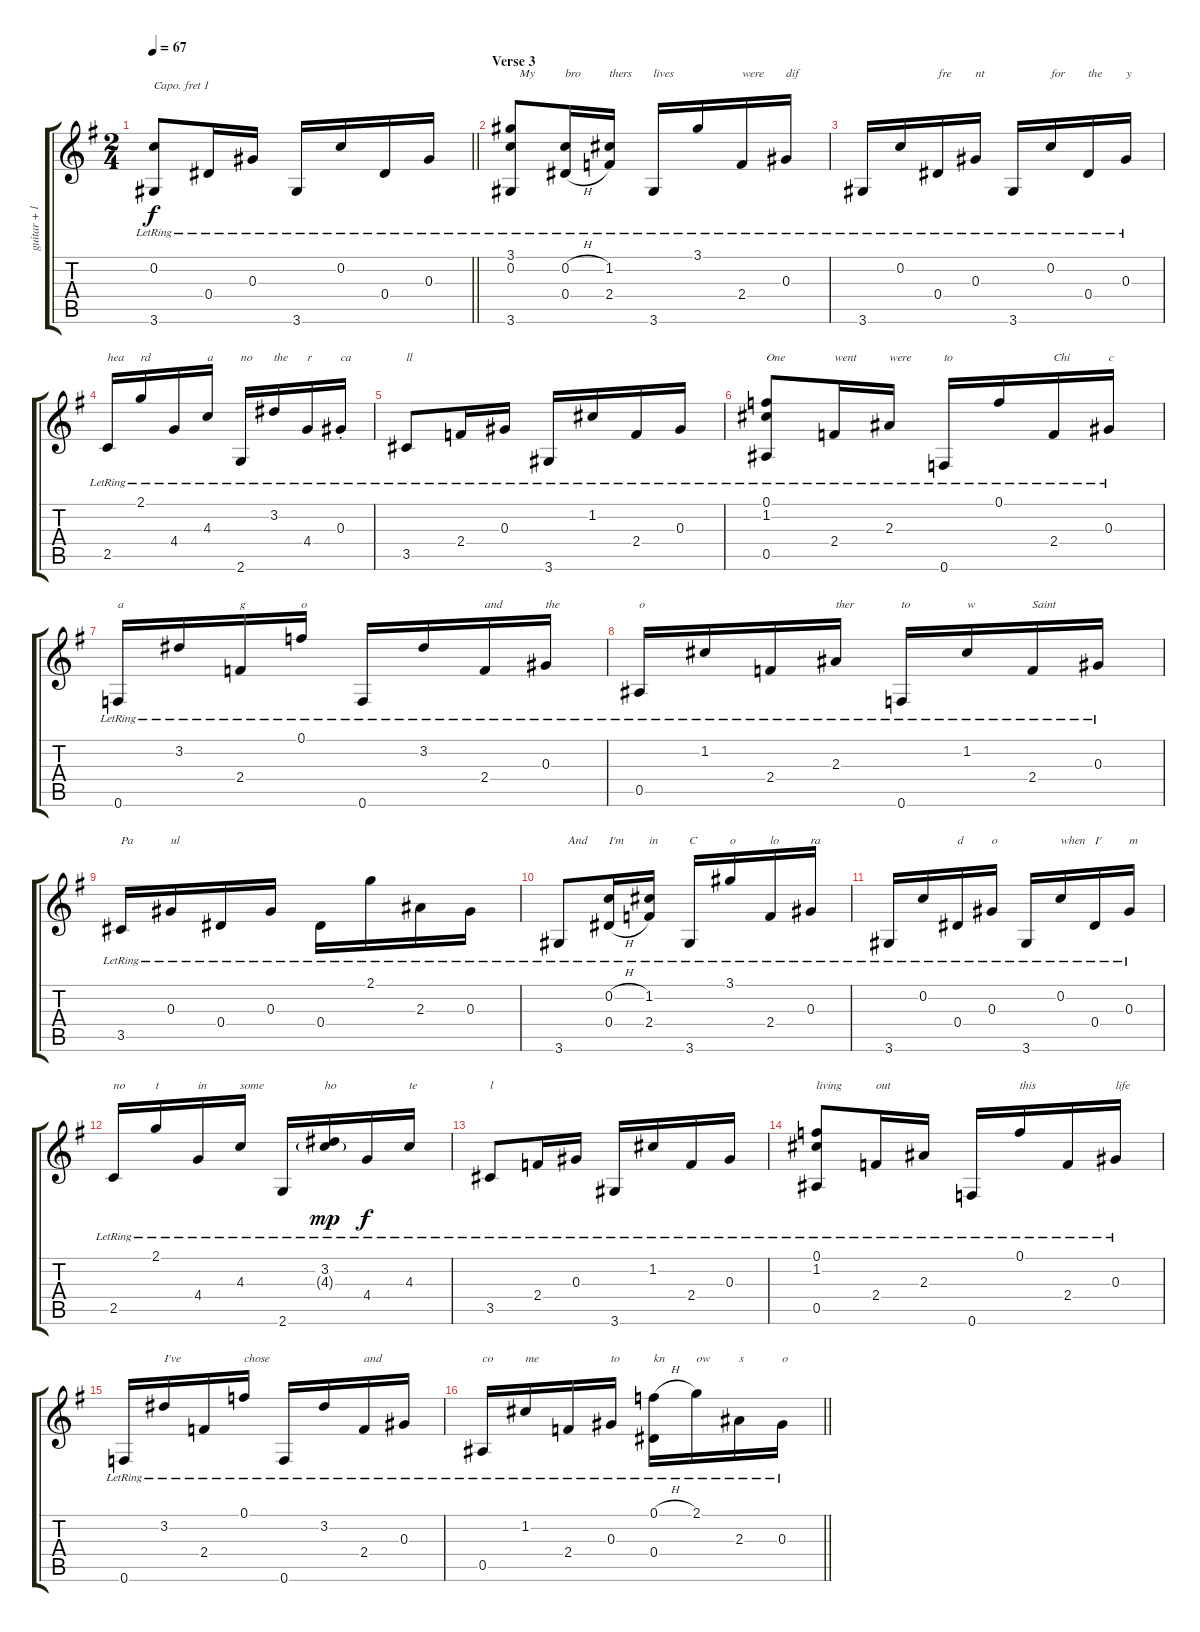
\track ("guitar + lyrics" "guitar + l") {instrument acousticguitarnylon}
\staff {score tabs}
\capo 1
\tuning (E4 B3 G3 D3 A2 E2) {hide}
\ts (2 4)
\tempo 67
\clef g2
\barLineRight lightlight
\ks g
(0.2{lr} 3.6{lr}).8{dy f} 0.4{lr}.16 0.3{lr}.16 3.6{lr}.16 0.2{lr}.16 0.4{lr}.16 0.3{lr}.16 |
\section ("" "Verse 3")
(3.1{lr} 0.2{lr} 3.6{lr}).8{txt "   My"} (0.2{h lr} 0.4{h lr}).16{txt "bro"} (1.2{lr} 2.4{lr}).16{txt "thers"} 3.6{lr}.16{txt "lives"} 3.1{lr}.16 2.4{lr}.16{txt "were"} 0.3{lr}.16{txt "dif"} |
3.6{lr}.16 0.2{lr}.16 0.4{lr}.16{txt "fre"} 0.3{lr}.16{txt "nt"} 3.6{lr}.16 0.2{lr}.16{txt "for"} 0.4{lr}.16{txt "the"} 0.3{lr}.16{txt "y"} |
2.5{lr}.16{txt "hea"} 2.1{lr}.16{txt "rd"} 4.4{lr}.16 4.3{lr}.16{txt "a"} 2.6{lr}.16{txt "no"} 3.2{lr}.16{txt "the"} 4.4{lr}.16{txt "r"} 0.3{st lr}.16{txt "ca"} |
3.5{lr}.8{txt "ll"} 2.4{lr}.16 0.3{lr}.16 3.6{lr}.16 1.2{lr}.16 2.4{lr}.16 0.3{lr}.16 |
(0.1{lr} 1.2{lr} 0.5{lr}).8{txt "One"} 2.4{lr}.16{txt "went"} 2.3{lr}.16{txt "were"} 0.6{lr}.16{txt "to"} 0.1{lr}.16 2.4{lr}.16{txt "Chi"} 0.3{lr}.16{txt "c"} |
0.6{lr}.16{txt "a"} 3.2{lr}.16 2.4{lr}.16{txt "g"} 0.1{lr}.16{txt "o"} 0.6{lr}.16 3.2{lr}.16 2.4{lr}.16{txt "and"} 0.3{lr}.16{txt "the"} |
0.5{lr}.16{txt "o"} 1.2{lr}.16 2.4{lr}.16 2.3{lr}.16{txt "ther"} 0.6{lr}.16{txt "to"} 1.2{lr}.16{txt "w"} 2.4{lr}.16{txt "Saint"} 0.3{lr}.16 |
3.5{lr}.16{txt "Pa"} 0.3{lr}.16{txt "ul"} 0.4{lr}.16 0.3{lr}.16 0.4{lr}.16 2.1{lr}.16 2.3{lr}.16 0.3{lr}.16 |
3.6{lr}.8{txt "   And"} (0.2{h lr} 0.4{h lr}).16{txt "I'm"} (1.2{lr} 2.4{lr}).16{txt "in"} 3.6{lr}.16{txt "C"} 3.1{lr}.16{txt "o"} 2.4{lr}.16{txt "lo"} 0.3{lr}.16{txt "ra"} |
3.6{lr}.16 0.2{lr}.16 0.4{lr}.16{txt "d"} 0.3{lr}.16{txt "o"} 3.6{lr}.16 0.2{lr}.16{txt "when"} 0.4{lr}.16{txt "I'"} 0.3{lr}.16{txt "m"} |
2.5{lr}.16{txt "no"} 2.1{lr}.16{txt "t"} 4.4{lr}.16{txt "in"} 4.3{lr}.16{txt "some"} 2.6{lr}.16 (3.2{lr} 4.3{g lr}).16{txt "ho" dy mp} 4.4{lr}.16{dy f} 4.3{lr}.16{txt "te"} |
3.5{lr}.8{txt "l"} 2.4{lr}.16 0.3{lr}.16 3.6{lr}.16 1.2{lr}.16 2.4{lr}.16 0.3{lr}.16 |
(0.1{lr} 1.2{lr} 0.5{lr}).8{txt "living"} 2.4{lr}.16{txt "out"} 2.3{lr}.16 0.6{lr}.16 0.1{lr}.16{txt "this"} 2.4{lr}.16 0.3{lr}.16{txt "life"} |
0.6{lr}.16 3.2{lr}.16{txt "I've"} 2.4{lr}.16 0.1{lr}.16{txt "chose"} 0.6{lr}.16 3.2{lr}.16 2.4{lr}.16{txt "and"} 0.3{lr}.16 |
\barLineRight lightlight
0.5{lr}.16{txt "co"} 1.2{lr}.16{txt "me"} 2.4{lr}.16 0.3{lr}.16{txt "to"} (0.1{h lr} 0.4{lr}).16{txt "kn"} 2.1{lr}.16{txt "ow"} 2.3{lr}.16{txt "s"} 0.3{lr}.16{txt "o"}
